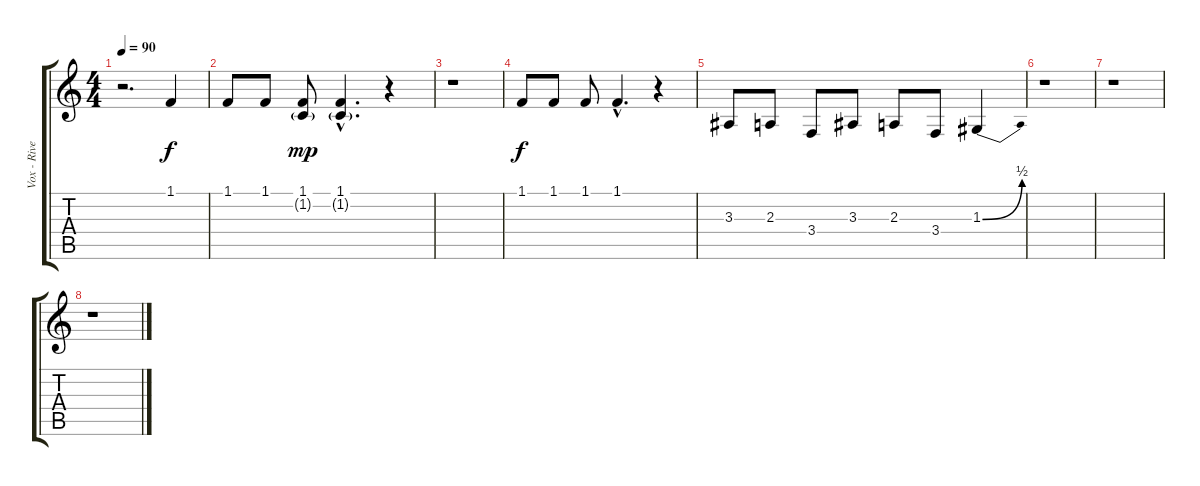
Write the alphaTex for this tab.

\track ("Vox - Rivers" "Vox - Rive") {instrument lead2sawtooth}
\staff {score tabs}
\tuning (E4 B3 G3 D3 A2 E2) {hide}
\ts (4 4)
\tempo 90
\clef g2
\ks c
r.2{d dy f} 1.1.4 |
1.1.8 1.1.8 (1.1 1.2{g}).8{dy mp} (1.1{hac} 1.2{g hac}).4{d} r.4 |
r.1 |
1.1.8{dy f} 1.1.8 1.1.8 1.1{hac}.4{d} r.4 |
3.3.8 2.3.8 3.4.8 3.3.8 2.3.8 3.4.8 1.3{be (bend 0 0 60 2)}.4 |
r.1 |
r.1 |
r.1
